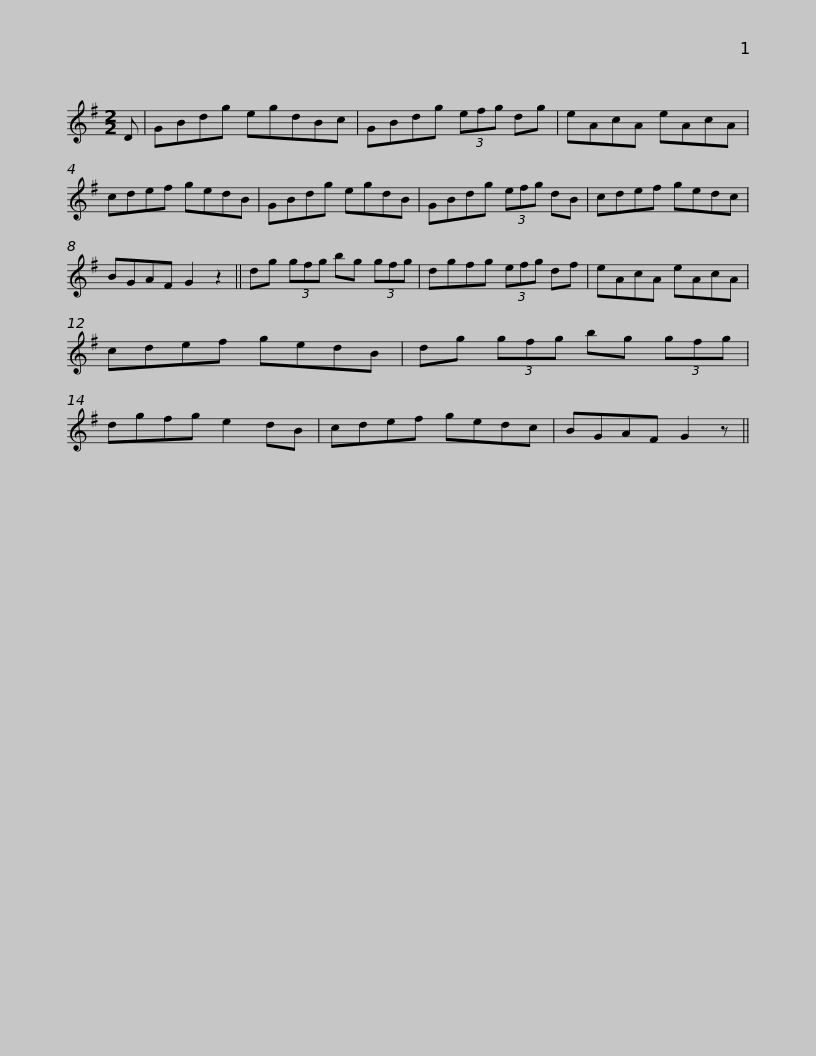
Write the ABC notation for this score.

X:1
L:1/8
M:2/2
I:linebreak $
K:G
V:1 treble
V:1
 D | GBdg egdBc | GBdg (3efg dg | eAcA eAcA | cdef gedB | %5
 GBdg egdB |$ GBdg (3efg dB | cdef gedc | BGAF G2 z2 || dg (3gfg bg (3gfg | %10
 dgfg (3efg df |$ eAcA eAcA | cdef gedB | dg (3gfg bg (3gfg | dgfg e2 dB | %15
 cdef gedc |$ BGAF G2 z || %17
